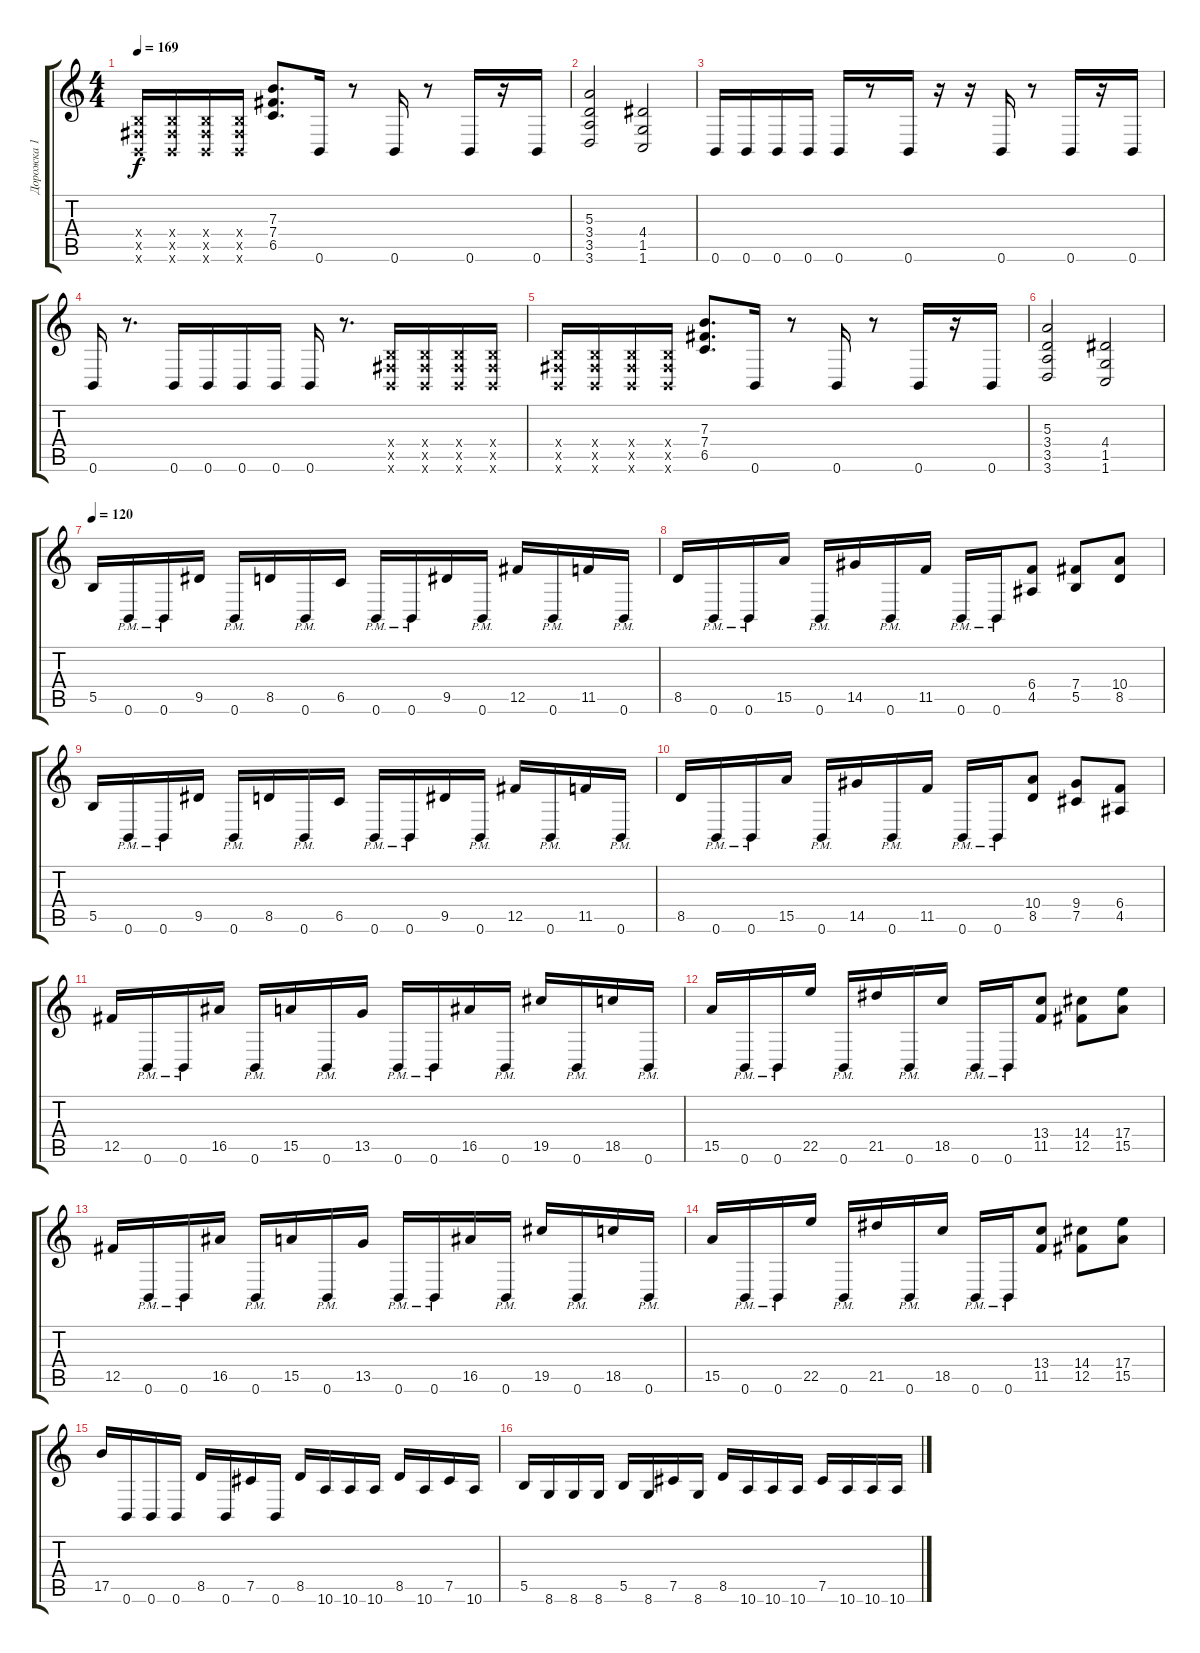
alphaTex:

\track ("Дорожка 1" "Дорожка 1") {instrument distortionguitar}
\staff {score tabs}
\tuning (Db4 Ab3 E3 B2 Gb2 B1) {hide}
\ts (4 4)
\tempo 169
\clef g2
\ks c
(0.4{x} 0.5{x} 0.6{x}).16{dy f} (0.4{x} 0.5{x} 0.6{x}).16 (0.4{x} 0.5{x} 0.6{x}).16 (0.4{x} 0.5{x} 0.6{x}).16 (7.3 7.4 6.5).8{d} 0.6.16 r.8 0.6.16 r.8 0.6.16 r.16 0.6.16 |
(5.3 3.4 3.5 3.6).2 (4.4 1.5 1.6).2 |
0.6.16 0.6.16 0.6.16 0.6.16 0.6.16 r.8 0.6.16 r.16 r.16 0.6.16 r.8 0.6.16 r.16 0.6.16 |
0.6.16 r.8{d} 0.6.16 0.6.16 0.6.16 0.6.16 0.6.16 r.8{d} (0.4{x} 0.5{x} 0.6{x}).16 (0.4{x} 0.5{x} 0.6{x}).16 (0.4{x} 0.5{x} 0.6{x}).16 (0.4{x} 0.5{x} 0.6{x}).16 |
(0.4{x} 0.5{x} 0.6{x}).16 (0.4{x} 0.5{x} 0.6{x}).16 (0.4{x} 0.5{x} 0.6{x}).16 (0.4{x} 0.5{x} 0.6{x}).16 (7.3 7.4 6.5).8{d} 0.6.16 r.8 0.6.16 r.8 0.6.16 r.16 0.6.16 |
(5.3 3.4 3.5 3.6).2 (4.4 1.5 1.6).2 |
\tempo 120
5.5.16 0.6{pm}.16 0.6{pm}.16 9.5.16 0.6{pm}.16 8.5.16 0.6{pm}.16 6.5.16 0.6{pm}.16 0.6{pm}.16 9.5.16 0.6{pm}.16 12.5.16 0.6{pm}.16 11.5.16 0.6{pm}.16 |
8.5.16 0.6{pm}.16 0.6{pm}.16 15.5.16 0.6{pm}.16 14.5.16 0.6{pm}.16 11.5.16 0.6{pm}.16 0.6{pm}.16 (6.4 4.5).8 (7.4 5.5).8 (10.4 8.5).8 |
5.5.16 0.6{pm}.16 0.6{pm}.16 9.5.16 0.6{pm}.16 8.5.16 0.6{pm}.16 6.5.16 0.6{pm}.16 0.6{pm}.16 9.5.16 0.6{pm}.16 12.5.16 0.6{pm}.16 11.5.16 0.6{pm}.16 |
8.5.16 0.6{pm}.16 0.6{pm}.16 15.5.16 0.6{pm}.16 14.5.16 0.6{pm}.16 11.5.16 0.6{pm}.16 0.6{pm}.16 (10.4 8.5).8 (9.4 7.5).8 (6.4 4.5).8 |
12.5.16 0.6{pm}.16 0.6{pm}.16 16.5.16 0.6{pm}.16 15.5.16 0.6{pm}.16 13.5.16 0.6{pm}.16 0.6{pm}.16 16.5.16 0.6{pm}.16 19.5.16 0.6{pm}.16 18.5.16 0.6{pm}.16 |
15.5.16 0.6{pm}.16 0.6{pm}.16 22.5.16 0.6{pm}.16 21.5.16 0.6{pm}.16 18.5.16 0.6{pm}.16 0.6{pm}.16 (13.4 11.5).8 (14.4 12.5).8 (17.4 15.5).8 |
12.5.16 0.6{pm}.16 0.6{pm}.16 16.5.16 0.6{pm}.16 15.5.16 0.6{pm}.16 13.5.16 0.6{pm}.16 0.6{pm}.16 16.5.16 0.6{pm}.16 19.5.16 0.6{pm}.16 18.5.16 0.6{pm}.16 |
15.5.16 0.6{pm}.16 0.6{pm}.16 22.5.16 0.6{pm}.16 21.5.16 0.6{pm}.16 18.5.16 0.6{pm}.16 0.6{pm}.16 (13.4 11.5).8 (14.4 12.5).8 (17.4 15.5).8 |
17.5.16 0.6.16 0.6.16 0.6.16 8.5.16 0.6.16 7.5.16 0.6.16 8.5.16 10.6.16 10.6.16 10.6.16 8.5.16 10.6.16 7.5.16 10.6.16 |
5.5.16 8.6.16 8.6.16 8.6.16 5.5.16 8.6.16 7.5.16 8.6.16 8.5.16 10.6.16 10.6.16 10.6.16 7.5.16 10.6.16 10.6.16 10.6.16
